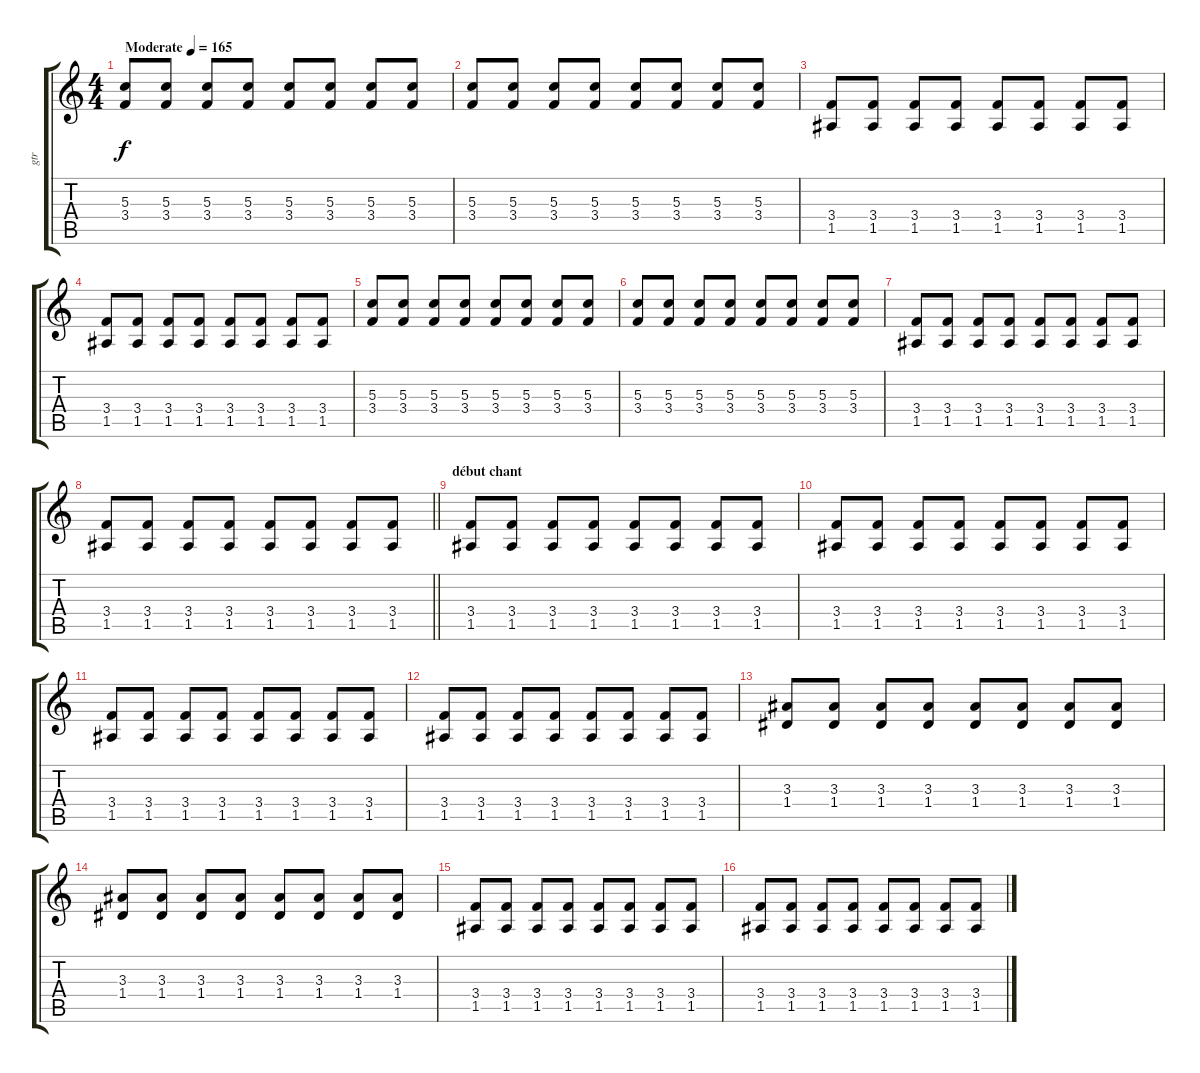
\track ("gtr" "gtr") {instrument overdrivenguitar}
\staff {score tabs}
\tuning (E4 B3 G3 D3 A2 E2) {hide}
\ts (4 4)
\tempo (165 "Moderate")
\clef g2
\ks c
(5.3 3.4).8{dy f instrument overdrivenguitar} (5.3 3.4).8 (5.3 3.4).8 (5.3 3.4).8 (5.3 3.4).8 (5.3 3.4).8 (5.3 3.4).8 (5.3 3.4).8 |
(5.3 3.4).8 (5.3 3.4).8 (5.3 3.4).8 (5.3 3.4).8 (5.3 3.4).8 (5.3 3.4).8 (5.3 3.4).8 (5.3 3.4).8 |
(3.4 1.5).8 (3.4 1.5).8 (3.4 1.5).8 (3.4 1.5).8 (3.4 1.5).8 (3.4 1.5).8 (3.4 1.5).8 (3.4 1.5).8 |
(3.4 1.5).8 (3.4 1.5).8 (3.4 1.5).8 (3.4 1.5).8 (3.4 1.5).8 (3.4 1.5).8 (3.4 1.5).8 (3.4 1.5).8 |
(5.3 3.4).8 (5.3 3.4).8 (5.3 3.4).8 (5.3 3.4).8 (5.3 3.4).8 (5.3 3.4).8 (5.3 3.4).8 (5.3 3.4).8 |
(5.3 3.4).8 (5.3 3.4).8 (5.3 3.4).8 (5.3 3.4).8 (5.3 3.4).8 (5.3 3.4).8 (5.3 3.4).8 (5.3 3.4).8 |
(3.4 1.5).8 (3.4 1.5).8 (3.4 1.5).8 (3.4 1.5).8 (3.4 1.5).8 (3.4 1.5).8 (3.4 1.5).8 (3.4 1.5).8 |
\barLineRight lightlight
(3.4 1.5).8 (3.4 1.5).8 (3.4 1.5).8 (3.4 1.5).8 (3.4 1.5).8 (3.4 1.5).8 (3.4 1.5).8 (3.4 1.5).8 |
\section ("" "début chant")
(3.4 1.5).8 (3.4 1.5).8 (3.4 1.5).8 (3.4 1.5).8 (3.4 1.5).8 (3.4 1.5).8 (3.4 1.5).8 (3.4 1.5).8 |
(3.4 1.5).8 (3.4 1.5).8 (3.4 1.5).8 (3.4 1.5).8 (3.4 1.5).8 (3.4 1.5).8 (3.4 1.5).8 (3.4 1.5).8 |
(3.4 1.5).8 (3.4 1.5).8 (3.4 1.5).8 (3.4 1.5).8 (3.4 1.5).8 (3.4 1.5).8 (3.4 1.5).8 (3.4 1.5).8 |
(3.4 1.5).8 (3.4 1.5).8 (3.4 1.5).8 (3.4 1.5).8 (3.4 1.5).8 (3.4 1.5).8 (3.4 1.5).8 (3.4 1.5).8 |
(3.3 1.4).8 (3.3 1.4).8 (3.3 1.4).8 (3.3 1.4).8 (3.3 1.4).8 (3.3 1.4).8 (3.3 1.4).8 (3.3 1.4).8 |
(3.3 1.4).8 (3.3 1.4).8 (3.3 1.4).8 (3.3 1.4).8 (3.3 1.4).8 (3.3 1.4).8 (3.3 1.4).8 (3.3 1.4).8 |
(3.4 1.5).8 (3.4 1.5).8 (3.4 1.5).8 (3.4 1.5).8 (3.4 1.5).8 (3.4 1.5).8 (3.4 1.5).8 (3.4 1.5).8 |
(3.4 1.5).8 (3.4 1.5).8 (3.4 1.5).8 (3.4 1.5).8 (3.4 1.5).8 (3.4 1.5).8 (3.4 1.5).8 (3.4 1.5).8
